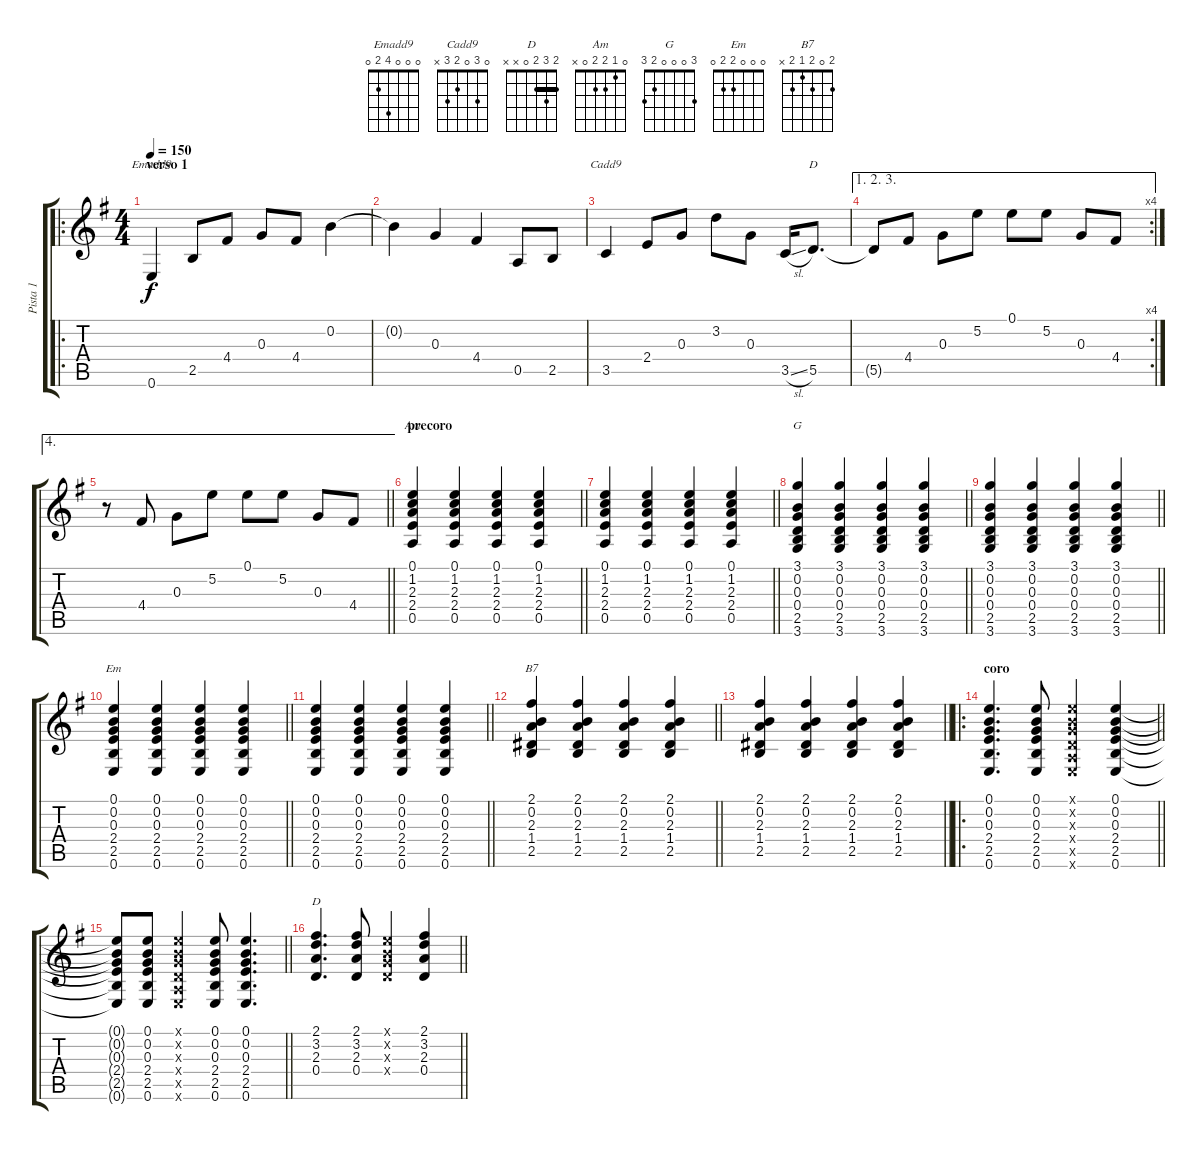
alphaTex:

\track ("Pista 1" "Pista 1") {instrument electricguitarjazz}
\staff {score tabs}
\tuning (E4 B3 G3 D3 A2 E2) {hide}
\chord ("Emadd9" 0 0 0 4 2 0)
\chord ("Cadd9" 0 3 0 2 3 x)
\chord ("D" 0 3 0 4 5 x)
\chord ("Am" 0 1 2 2 0 x)
\chord ("G" 3 0 0 0 2 3)
\chord ("Em" 0 0 0 2 2 0)
\chord ("B7" 2 0 2 1 2 x)
\chord ("D" 2 3 2 0 x x) {barre 2}
\ro
\ts (4 4)
\section ("" "verso 1")
\tempo 150
\clef g2
\ks eminor
0.6.4{ch "Emadd9" dy f} 2.5.8 4.4.8 0.3.8 4.4.8 0.2.4 |
0.2{t}.4 0.3.4 4.4.4 0.5.8 2.5.8 |
3.5.4{ch "Cadd9"} 2.4.8 0.3.8 3.2.8 0.3.8 3.5{sl}.16 5.5.8{d ch "D"} |
\ae (1 2 3)
\rc 4
5.5{t}.8 4.4.8 0.3.8 5.2.8 0.1.8 5.2.8 0.3.8 4.4.8 |
\ae 4
\barLineRight lightlight
r.8 4.4.8 0.3.8 5.2.8 0.1.8 5.2.8 0.3.8 4.4.8 |
\section ("" "precoro")
\barLineRight lightlight
(0.1 1.2 2.3 2.4 0.5).4{ch "Am"} (0.1 1.2 2.3 2.4 0.5).4 (0.1 1.2 2.3 2.4 0.5).4 (0.1 1.2 2.3 2.4 0.5).4 |
\barLineRight lightlight
(0.1 1.2 2.3 2.4 0.5).4 (0.1 1.2 2.3 2.4 0.5).4 (0.1 1.2 2.3 2.4 0.5).4 (0.1 1.2 2.3 2.4 0.5).4 |
\barLineRight lightlight
(3.1 0.2 0.3 0.4 2.5 3.6).4{ch "G"} (3.1 0.2 0.3 0.4 2.5 3.6).4 (3.1 0.2 0.3 0.4 2.5 3.6).4 (3.1 0.2 0.3 0.4 2.5 3.6).4 |
\barLineRight lightlight
(3.1 0.2 0.3 0.4 2.5 3.6).4 (3.1 0.2 0.3 0.4 2.5 3.6).4 (3.1 0.2 0.3 0.4 2.5 3.6).4 (3.1 0.2 0.3 0.4 2.5 3.6).4 |
\barLineRight lightlight
(0.1 0.2 0.3 2.4 2.5 0.6).4{ch "Em"} (0.1 0.2 0.3 2.4 2.5 0.6).4 (0.1 0.2 0.3 2.4 2.5 0.6).4 (0.1 0.2 0.3 2.4 2.5 0.6).4 |
\barLineRight lightlight
(0.1 0.2 0.3 2.4 2.5 0.6).4 (0.1 0.2 0.3 2.4 2.5 0.6).4 (0.1 0.2 0.3 2.4 2.5 0.6).4 (0.1 0.2 0.3 2.4 2.5 0.6).4 |
\barLineRight lightlight
(2.1 0.2 2.3 1.4 2.5).4{ch "B7"} (2.1 0.2 2.3 1.4 2.5).4 (2.1 0.2 2.3 1.4 2.5).4 (2.1 0.2 2.3 1.4 2.5).4 |
\barLineRight lightlight
(2.1 0.2 2.3 1.4 2.5).4 (2.1 0.2 2.3 1.4 2.5).4 (2.1 0.2 2.3 1.4 2.5).4 (2.1 0.2 2.3 1.4 2.5).4 |
\ro
\section ("" "coro")
\barLineRight lightlight
(0.1 0.2 0.3 2.4 2.5 0.6).4{d} (0.1 0.2 0.3 2.4 2.5 0.6).8 (0.1{x} 0.2{x} 0.3{x} 0.4{x} 0.5{x} 0.6{x}).4 (0.1 0.2 0.3 2.4 2.5 0.6).4 |
\barLineRight lightlight
(0.1{t} 0.2{t} 0.3{t} 2.4{t} 2.5{t} 0.6{t}).8 (0.1 0.2 0.3 2.4 2.5 0.6).8 (0.1{x} 0.2{x} 0.3{x} 0.4{x} 0.5{x} 0.6{x}).4 (0.1 0.2 0.3 2.4 2.5 0.6).8 (0.1 0.2 0.3 2.4 2.5 0.6).4{d} |
\barLineRight lightlight
(2.1 3.2 2.3 0.4).4{d ch "D"} (2.1 3.2 2.3 0.4).8 (0.1{x} 0.2{x} 0.3{x} 0.4{x}).4 (2.1 3.2 2.3 0.4).4
